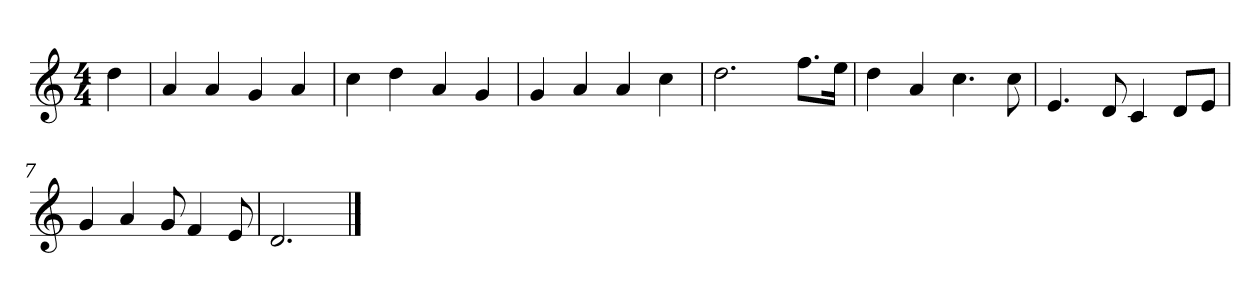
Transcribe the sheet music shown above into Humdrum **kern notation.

**kern
*part1
*staff1
*M4/4
=
4dd
=1
4a
4a
4g
4a
=2
4cc
4dd
4a
4g
=3
4g
4a
4a
4cc
=4
2.dd
8.ffL
16eeJk
=5
4dd
4a
4.cc
8cc
=6
4.e
8d
4c
8dL
8eJ
=7
4g
4a
8g
4f
8e
=8
2.d
==
*-
